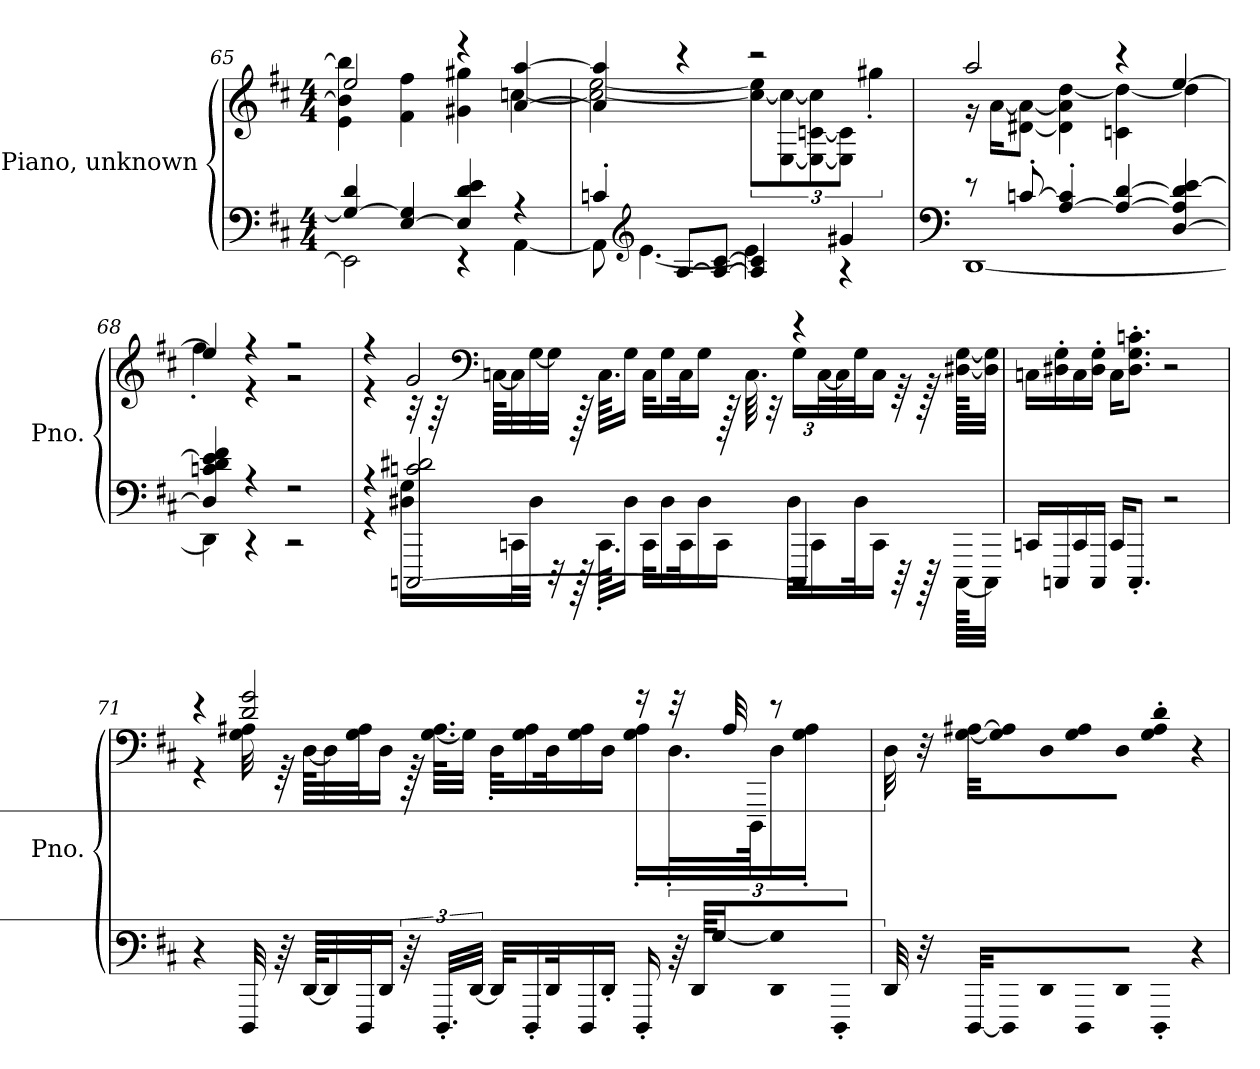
**kern	**kern
*part1	*part1
*staff2	*staff1
*I"Piano, unknown	*
*I'Pno.	*
*clefF4	*clefG2
*k[f#c#]	*k[f#c#]
*M4/4	*M4/4
=65	=65
*^	*^
4G#/_ 4d/	2EE\]	2ee/	4e\ 4b\] 4bb\]
[4E/ 4G#/]	.	.	4f#\ 4ff#\
4E/] 4d/ 4e/	4r	4r	4g#X\ 4gg#X\
4r	[4AA\	[4a/ [4aa/	[4ccn\
=66	=66	=66	=66
4cn'/	8AA\]	4a/] 4aa/]	2cc\_ [2ee\
*clefG2	*	*	*
.	[4.e\	.	.
[8A/L	.	4r	.
8A/_ [8c/J	.	.	.
4A/] 4c/]	4e\]	2r	12cc\_ 12ee\]L
.	.	.	[12E\ 12cc\_
.	.	.	12E\_ [12cn\ 12cc\]
4g#X/	4r	.	12E\] 12c\]J
.	.	.	6gg#X'\
!!LO:LB:g=z	!!
=67	=67	=67	=67
*clefF4	*	*	*
8r	[1DD	2aa/	16r
.	.	.	[16a\KL
[8cn'/	.	.	[8d#X\ 8a\_J
[4A/' 4c/]'	.	.	4d#\] 4a\] [4dd\
4A/_ [4d/	.	4r	4cn\ 4dd\_
[4D/ 4A/] 4d/] [4e/	.	[4ee/	4dd\]
=68	=68	=68	=68
4D/] 4cn/ 4d/ 4e/] 4f#/	4DD\]	4ee/]	4ff#'\
4r	4r	4r	4r
2r	2r	2r	2r
!!LO:PB:g=z	!!
=69	=69	=69	=69
4r	4r	4r	4r
[2CCCn/ 2cn/ 2d#X/	16D#X\ 16G\LL	2g/	32r
.	.	.	64r
*	*	*clefF4	*
.	.	.	[64Cn\KLLL
.	32CCn\L	.	32C\]
.	32D#\JJJ	.	[32G\
.	32r	.	32G\JJJ]
.	128r	.	128r
.	64.CC'\KKLL	.	64.C\KKLL
.	16D#\JJ	.	16G\JJ
.	32CC\KLL	.	32C\KLL
.	16D#\	.	16G\
.	32CC\K	.	32C\K
.	16D#\	.	16G\JJ
.	16CC\JJ	.	128r
.	.	.	64.C\
.	.	.	32r
*	*	*	*Xbrackettup
4CCC/]	32D#\KLL	4r	24G\LL
.	16CC\	.	.
.	.	.	[48C\L
.	.	.	32C\]
.	32D#\K	.	32G\J
.	16CC\JJ	.	16C\JJ
.	64r	.	64r
.	128r	.	128r
.	[128CCC\KKLLL	.	[128D#X\ [128G\KKLLL
.	32CCC\JJJ]	.	32D#\] 32G\]JJJ
*v	*v	*	*
*	*v	*v
=70	=70
16CCn/LL	16Cn\LL
16CCCn/	16D#X\' 16G\'
16CC/	16C\
16CCC/JJ	16D#\' 16G\'JJ
16CC/KL	16C\KL
8.CCC'/J	8.D#\' 8.G\' 8.cn\'J
2r	2r
!!LO:LB:g=z
=71	=71
*	*^
4r	4r	4r
32DDD/	2d/ 2g/	32G\ 32A#X\
64r	.	64r
[64DD/KLLL	.	[64D\KLLL
32DD/]	.	32D\]
32DDD/J	.	32G\ 32A#\J
16DD/JJ	.	16D\JJ
96r	.	128r
.	.	[64.G\ 64.A#\KLLL
48.DDD'/LLL	.	.
.	.	32G\JJJ]
[48DD/JJJ	.	.
32DD/KLL]	.	32D'\KLL
16DDD'/	.	16G\ 16A#\
32DD/K	.	32D\K
16DDD/	.	16G\ 16A#\
16DD'/JJ	.	16D\JJ
16DDD'/	16r	16G\' 16A#\'LL
96r	32r	32.D'\L
96DD/KKLL	.	.
[24G/	.	.
.	32A#/	.
.	.	64DDD\JK
16DD/ 16G/]	8r	16D\
16DDD'/JJ	.	16G\' 16A#\'JJ
*	*v	*v
!!LO:LB:g=z
=72	=72
*	*brackettup
48DD/	48D\
48r	48r
[48DDD/LLL	[48G\ [48A#X\LLL
32DDD/]	32G\] 32A#\]
32DD/J	32D\J
16DDD/	16G\ 16A#\
16DD/JJ	16D\JJ
4DDD'/	4G\' 4A#\' 4d\'
2r	2r
=	=
*-	*-
